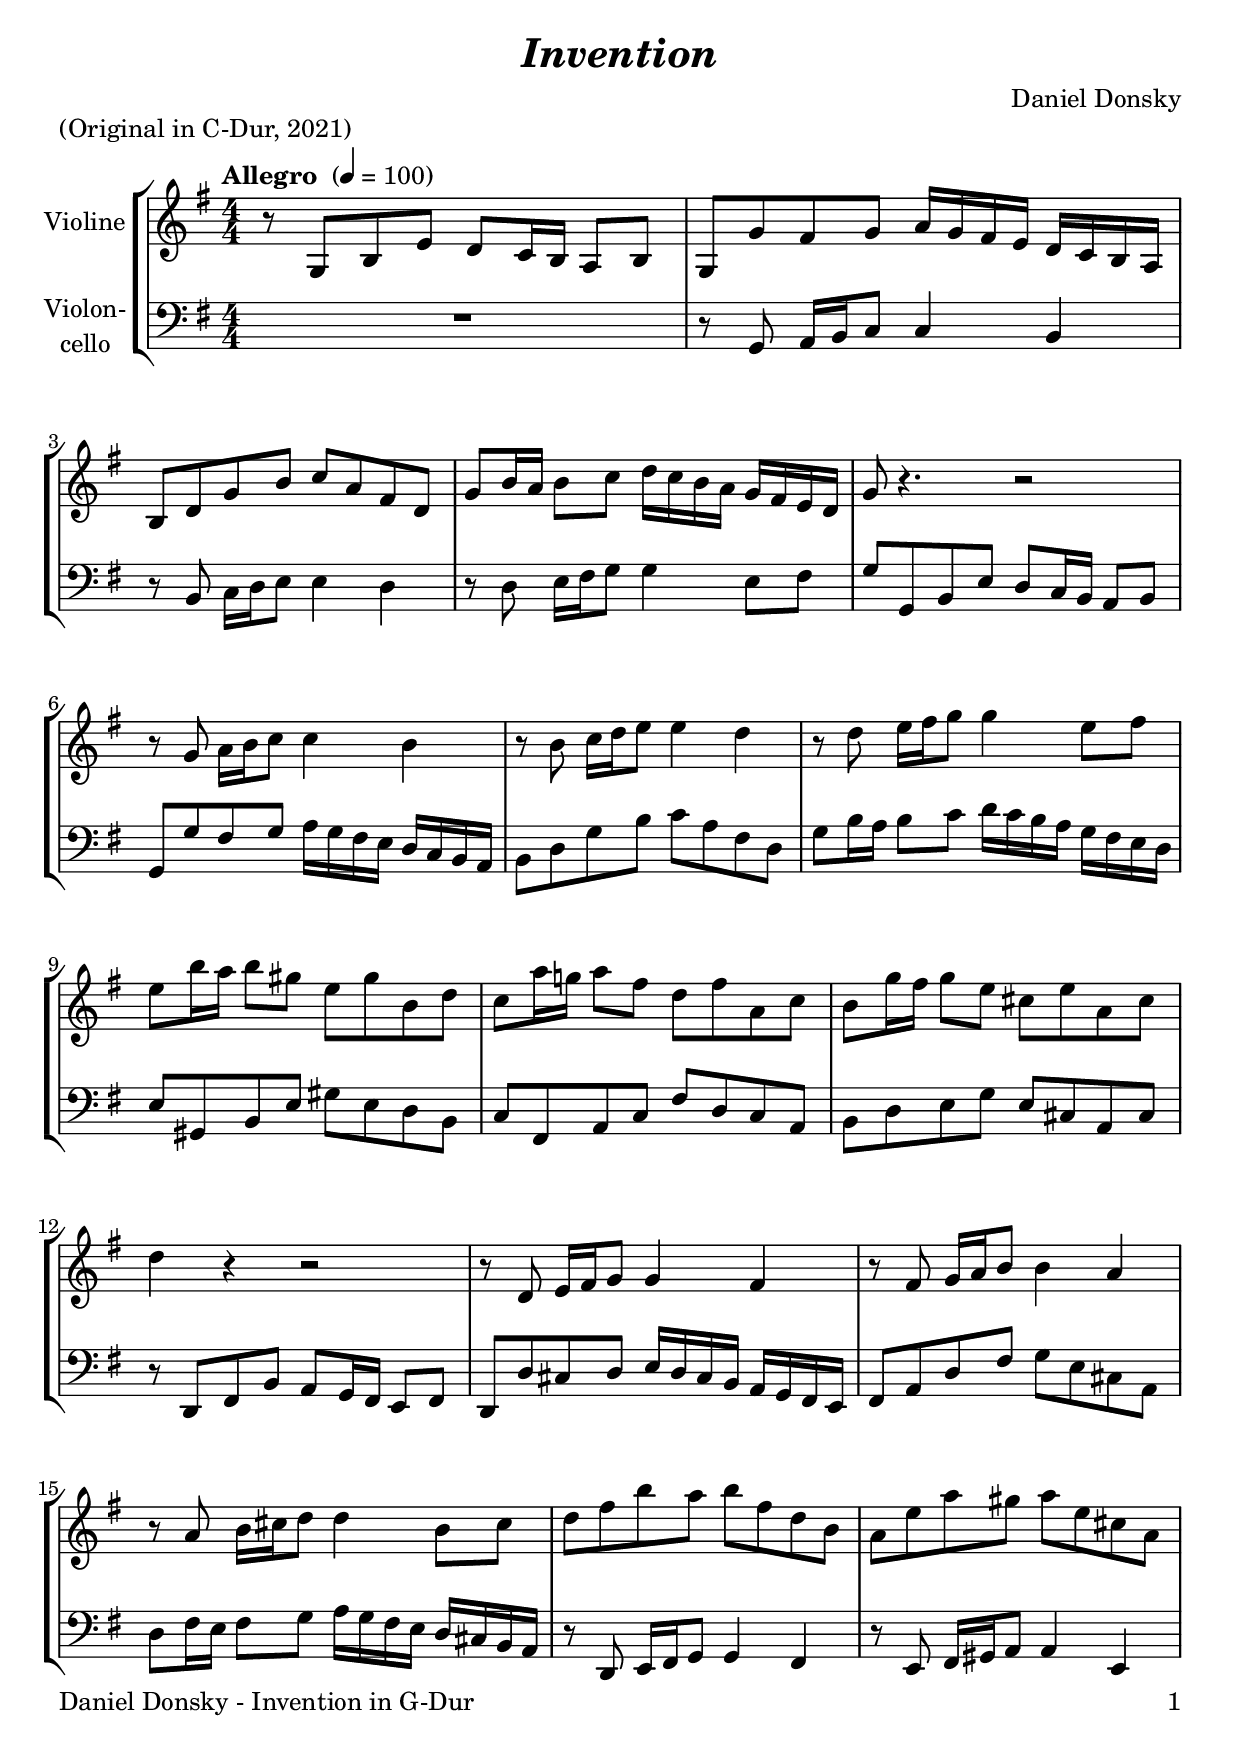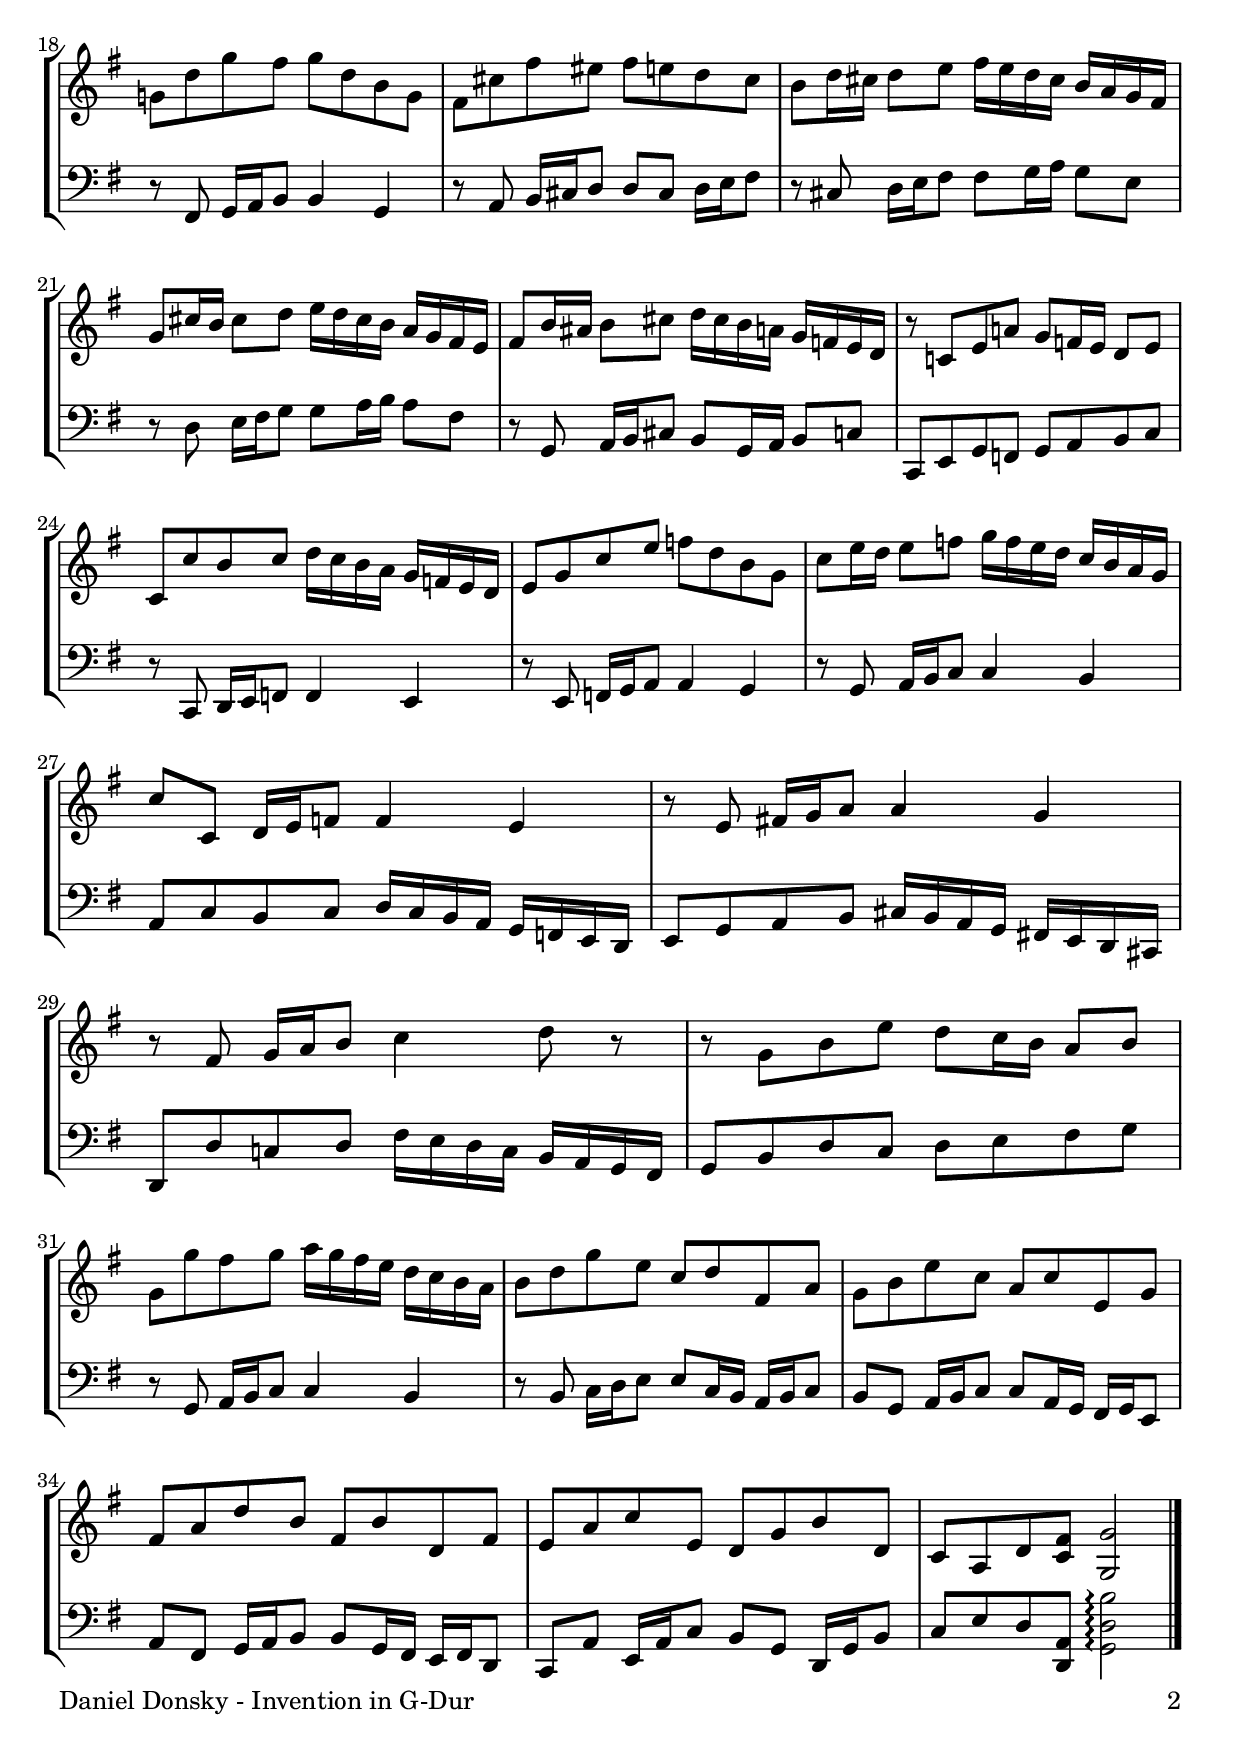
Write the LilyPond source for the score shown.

\version "2.18.2"
\include "deutsch.ly"
  
#(set-global-staff-size 22)

\header {
  title     = \markup \bold \italic "Invention"
  composer  = "Daniel Donsky"
%  arranger  = ""
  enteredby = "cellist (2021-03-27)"
  piece     = "(Original in C-Dur, 2021)"
}

voiceconsts = {
  \key c \major
  \time 4/4
  \clef "treble"
  \numericTimeSignature
  % Set default beaming for all staves
%  \set Timing.beamExceptions = #'()
%  \set Timing.baseMoment     = #(ly:make-moment 1 4)
%  \set Timing.beatStructure  = #'(1 1 1)
  \tempo "Allegro " 4=100
}

mivl = "violin"
%miba = "pizzicato strings"
miba = "cello"

va = \relative c' {
  \voiceconsts

  r8 c e a g f16 e d8 e
  c c' h c d16 c h a g f e d
  e8 g c e f d h g
  c e16 d e8 f g16 f e d c h a g

  c8 r4. r2
  r8 c d16 e f8 f4 e
  r8 e f16 g a8 a4 g

  r8 g a16 h c8 c4 a8 h
  a e'16 d e8 cis a cis e, g
  f d'16 c! d8 h g h d, f

  e c'16 h c8 a fis a d, fis
  g4 r r2
  r8 g, a16 h c8 c4 h
  r8 h c16 d e8 e4 d

  r8 d e16 fis g8 g4 e8 fis
  g h e d e h g e
  d a' d cis d a fis d

  c! g' c h c g e c
  h fis' h ais h a g fis
  e g16 fis g8 a h16 a g fis e d c h

  c8 fis16 e fis8 g a16 g fis e d c h a
  h8 e16 dis e8 fis g16 fis e d c b a g
  r8 f! a d! c b16 a g8 a

  f f' e f g16 f e d c b a g
  a8 c f a b g e c
  f a16 g a8 b c16 b a g f e d c

  f8 f, g16 a b8 b4 a
  r8 a h!16 c d8 d4 c
  r8 h c16 d e8 f4 g8 r

  r c, e a g f16 e d8 e
  c c' h c d16 c h a g f e d
  e8 g c a f g h, d
  c e a f d f a, c

  h d g e h e g, h
  a d f a, g c e g,
  f d g <f h> <c c'>2 \bar "|."
}

vb = \relative c {
  \voiceconsts
  \clef "bass"

  R1
  r8 c d16 e f8 f4 e
  r8 e f16 g a8 a4 g
  r8 g a16 h c8 c4 a8 h

  c c, e a g f16 e d8 e
  c c' h c d16 c h a g f e d
  e8 g c e f d h g

  c e16 d e8 f g16 f e d c h a g
  a8 cis, e a cis a g e
  f h, d f h g f d

  e g a c a fis d fis
  r g, h e d c16 h a8 h
  g g' fis g a16 g fis e d c h a
  h8 d g h c a fis d

  g h16 a h8 c d16 c h a g fis e d
  r8 g, a16 h c8 c4 h
  r8 a h16 cis d8 d4 a

  r8 h c16 d e8 e4 c
  r8 d e16 fis g8 g fis g16 a h8
  r fis g16 a h8 h c16 d c8 a

  r g a16 h c8 c d16 e d8 h
  r c, d16 e fis8 e c16 d e8 f
  f, a c b c d e f

  r f, g16 a b8 b4 a
  r8 a b16 c d8 d4 c
  r8 c d16 e f8 f4 e

  d8 f e f g16 f e d c b a g
  a8 c d e fis16 e d c h! a g fis
  g8 g' f! g h16 a g f e d c h

  c8 e g f g a h c
  r c, d16 e f8 f4 e
  r8 e f16 g a8 a f16 e d e f8
  e c d16 e f8 f d16 c h c a8

  d h c16 d e8 e c16 h a h g8
  f d' a16 d f8 e c g16 c e8
  f a g <g, d'> <c g' e'>2\arpeggio \bar "|."
}


music = \new StaffGroup <<
      \new Staff {
	\set Staff.midiInstrument = \mivl
	\set Staff.instrumentName = \markup \center-column { "Violine" }
	\transpose c g, { \va }
      }

      \new Staff {
	\set Staff.midiInstrument = \miba
	\set Staff.instrumentName = \markup \center-column { "Violon-" "cello" }
	\transpose c g, { \vb }
      }
>>

\book {
   \paper {
    print-page-number = ##t
    print-first-page-number = ##t
    ragged-last-bottom = ##f
    oddHeaderMarkup = \markup \null
    evenHeaderMarkup = \markup \null
    oddFooterMarkup = \markup {
      \fill-line {
        \on-the-fly #print-page-number-check-first
        "Daniel Donsky - Invention in G-Dur" \fromproperty #'page:page-number-string
      }
    }
    evenFooterMarkup = \oddFooterMarkup
  } \score {
    \music
    \layout {}
  }

  \score {
    \unfoldRepeats \music

    \midi {
      \context {
        \Score
      }
    }
  }
}